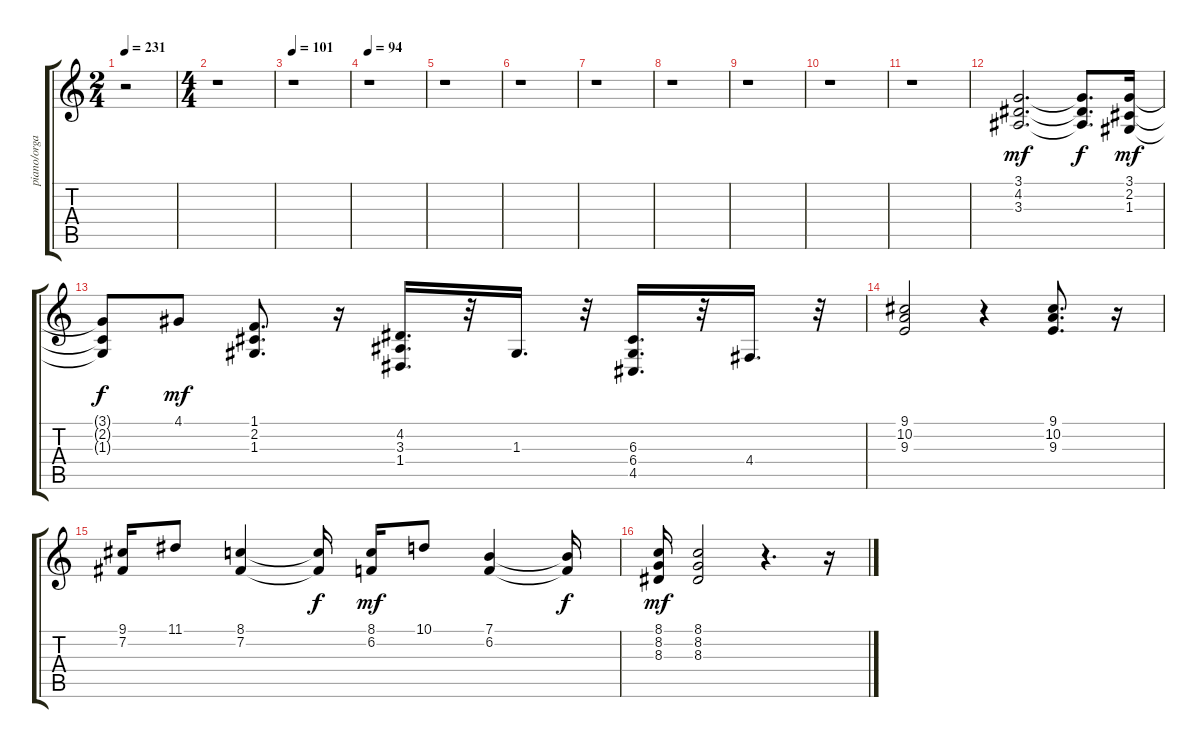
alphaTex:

\track ("piano/organ/synths  " "piano/orga") {instrument brightacousticpiano}
\staff {score tabs}
\tuning (E4 B3 G3 D3 A2 E2) {hide}
\ts (2 4)
\tempo 231
\clef g2
\ks c
r.2{dy mf} |
\ts (4 4)
r.1 |
\tempo 101
r.1 |
\tempo 94
r.1 |
r.1 |
r.1 |
r.1 |
r.1 |
r.1 |
r.1 |
r.1 |
(3.1 4.2 3.3).2{d balance 10 instrument brightacousticpiano} (3.1{t} 4.2{t} 3.3{t}).8{d dy f} (3.1 2.2 1.3).16{dy mf} |
(3.1{t} 2.2{t} 1.3{t}).8{dy f} 4.1.8{dy mf} (1.1 2.2 1.3).8{d} r.16 (4.2 3.3 1.4).16{d} r.32 1.3.16{d} r.32 (6.3 6.4 4.5).16{d} r.32 4.4.16{d} r.32 |
(9.1 10.2 9.3).2 r.4 (9.1 10.2 9.3).8{d} r.16 |
(9.1 7.2).16 11.1.8 (8.1 7.2).4 (8.1{t} 7.2{t}).16{dy f} (8.1 6.2).16{dy mf} 10.1.8 (7.1 6.2).4 (7.1{t} 6.2{t}).16{dy f} |
(8.1 8.2 8.3).16{dy mf} (8.1 8.2 8.3).2 r.4{d} r.16
